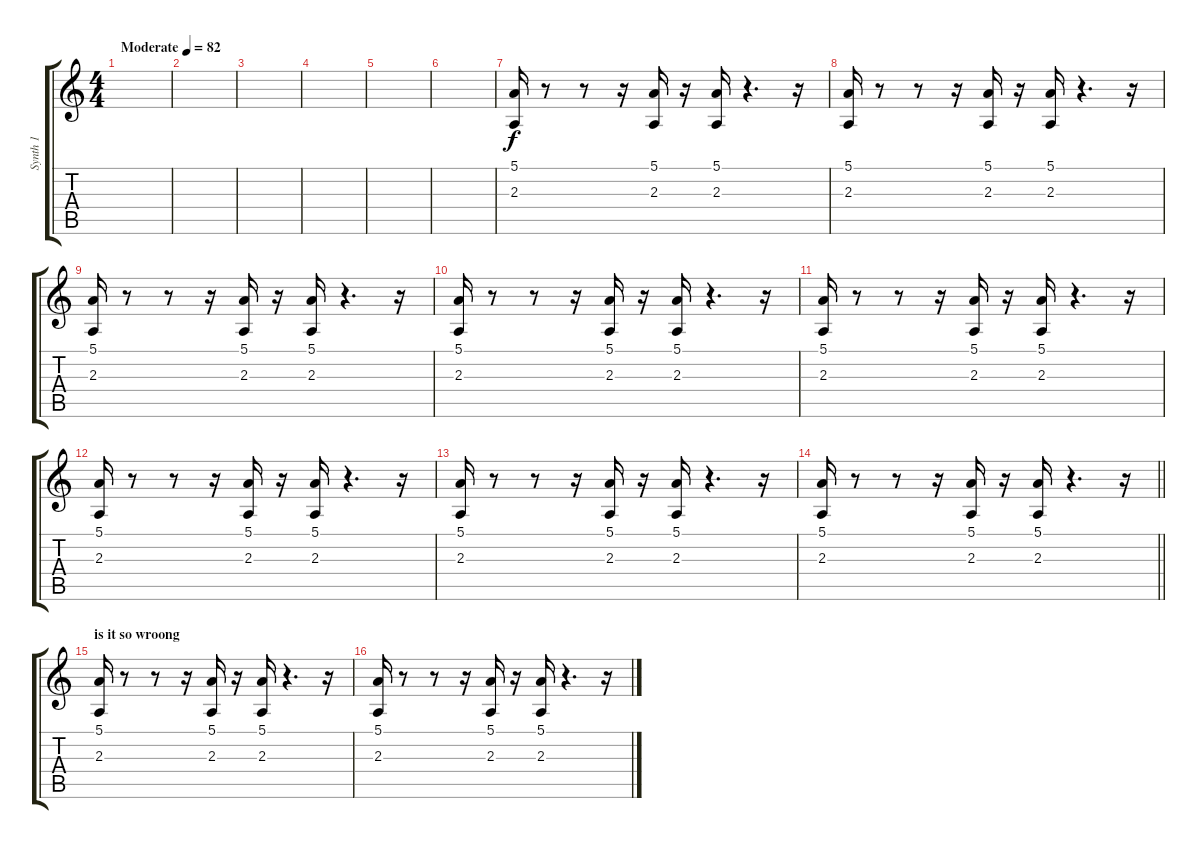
\track ("Synth 1" "Synth 1") {instrument pad7halo}
\staff {score tabs}
\tuning (E4 B3 G3 D3 A2 E2) {hide}
\ts (4 4)
\tempo (82 "Moderate")
\clef g2
\ks c
|
|
|
|
|
|
(5.1 2.3).16 r.8 r.8 r.16 (5.1 2.3).16 r.16 (5.1 2.3).16 r.4{d} r.16 |
(5.1 2.3).16 r.8 r.8 r.16 (5.1 2.3).16 r.16 (5.1 2.3).16 r.4{d} r.16 |
(5.1 2.3).16 r.8 r.8 r.16 (5.1 2.3).16 r.16 (5.1 2.3).16 r.4{d} r.16 |
(5.1 2.3).16 r.8 r.8 r.16 (5.1 2.3).16 r.16 (5.1 2.3).16 r.4{d} r.16 |
(5.1 2.3).16 r.8 r.8 r.16 (5.1 2.3).16 r.16 (5.1 2.3).16 r.4{d} r.16 |
(5.1 2.3).16 r.8 r.8 r.16 (5.1 2.3).16 r.16 (5.1 2.3).16 r.4{d} r.16 |
(5.1 2.3).16 r.8 r.8 r.16 (5.1 2.3).16 r.16 (5.1 2.3).16 r.4{d} r.16 |
\barLineRight lightlight
(5.1 2.3).16 r.8 r.8 r.16 (5.1 2.3).16 r.16 (5.1 2.3).16 r.4{d} r.16 |
\section ("" "is it so wroong")
(5.1 2.3).16 r.8 r.8 r.16 (5.1 2.3).16 r.16 (5.1 2.3).16 r.4{d} r.16 |
(5.1 2.3).16 r.8 r.8 r.16 (5.1 2.3).16 r.16 (5.1 2.3).16 r.4{d} r.16
